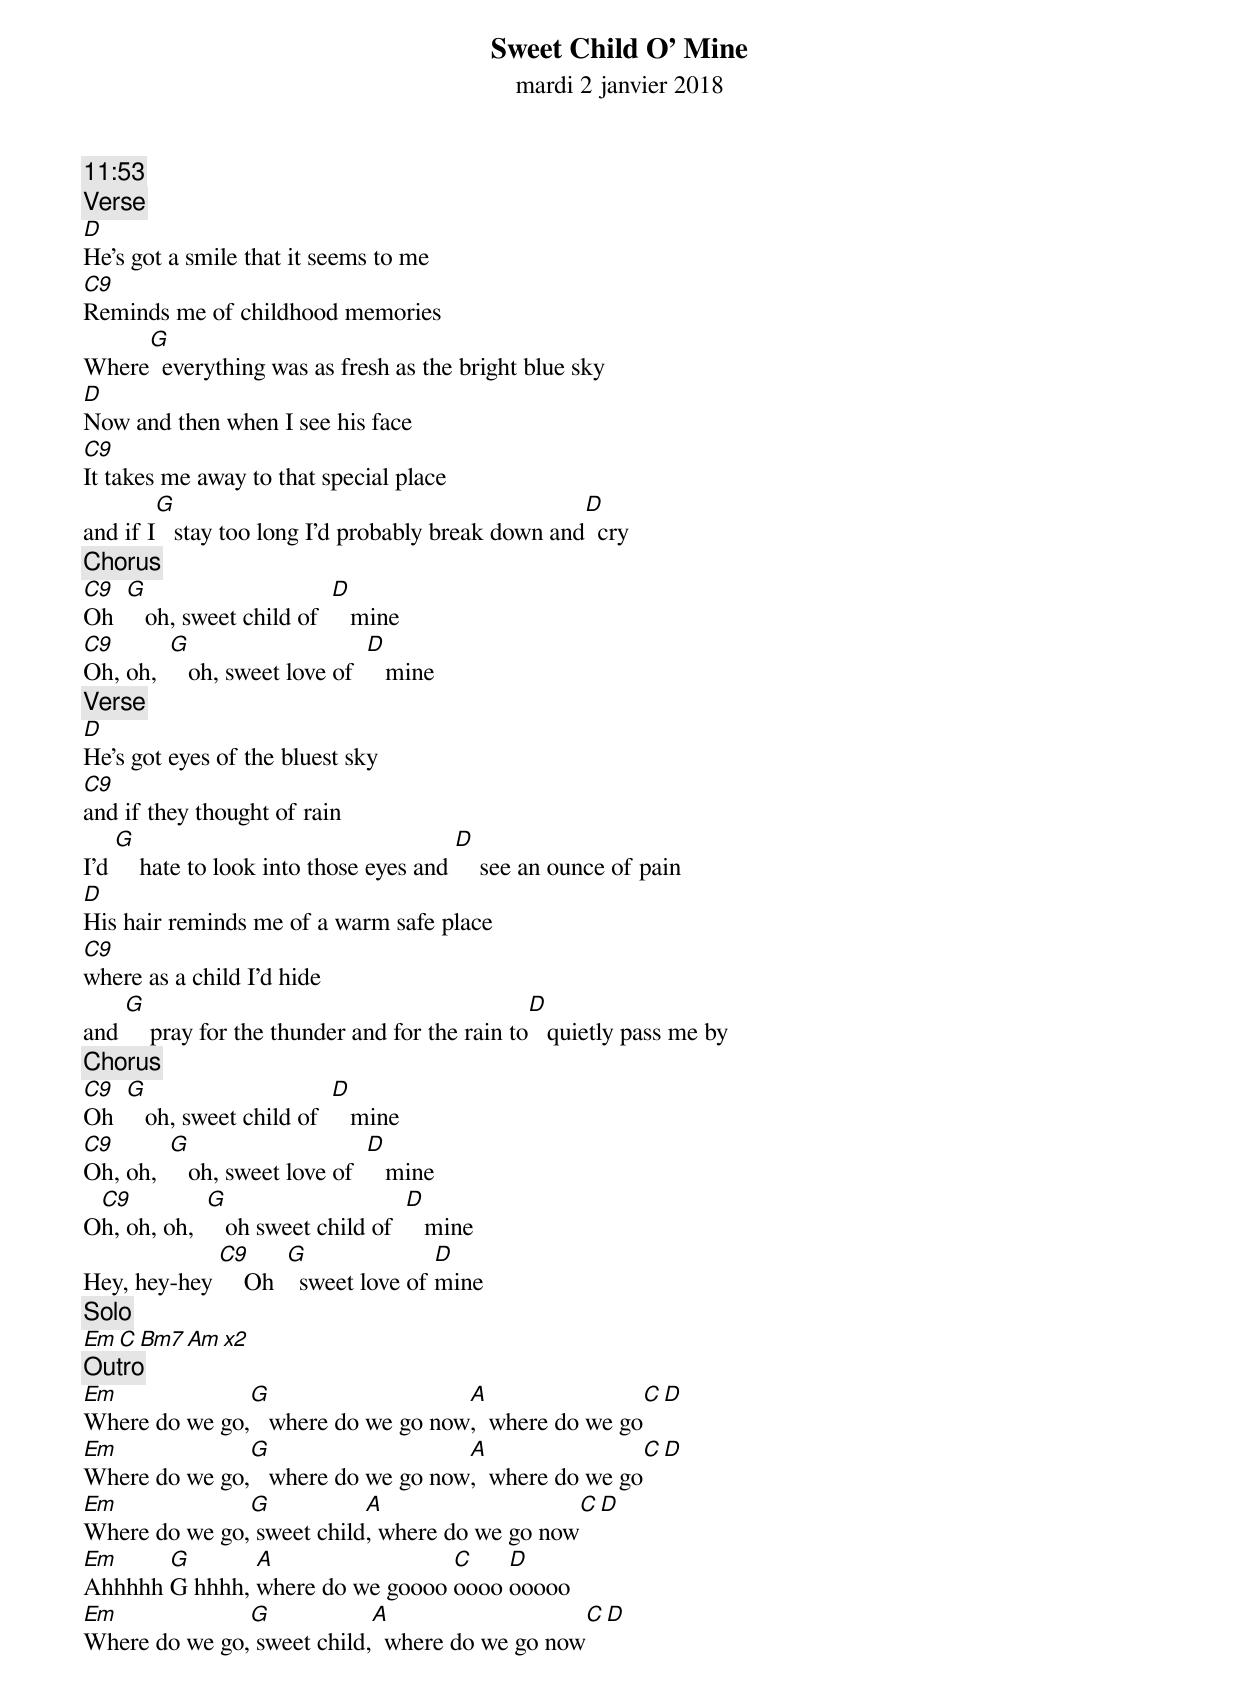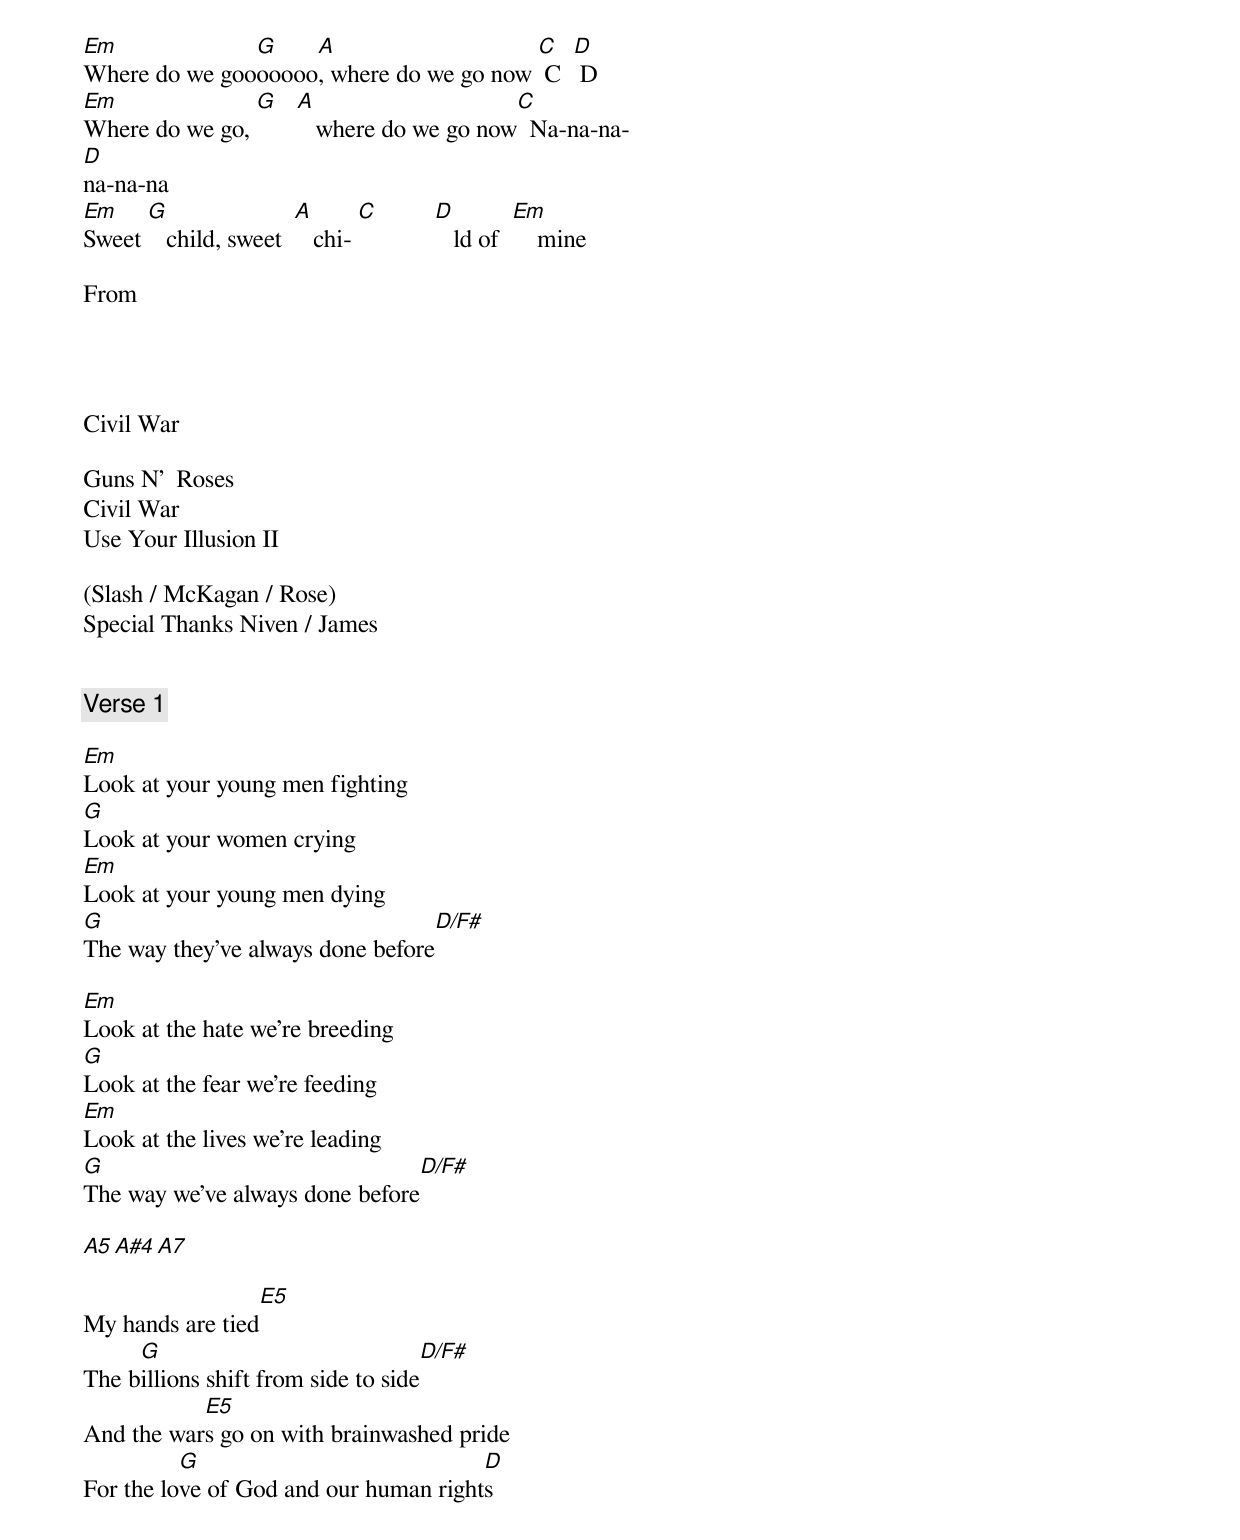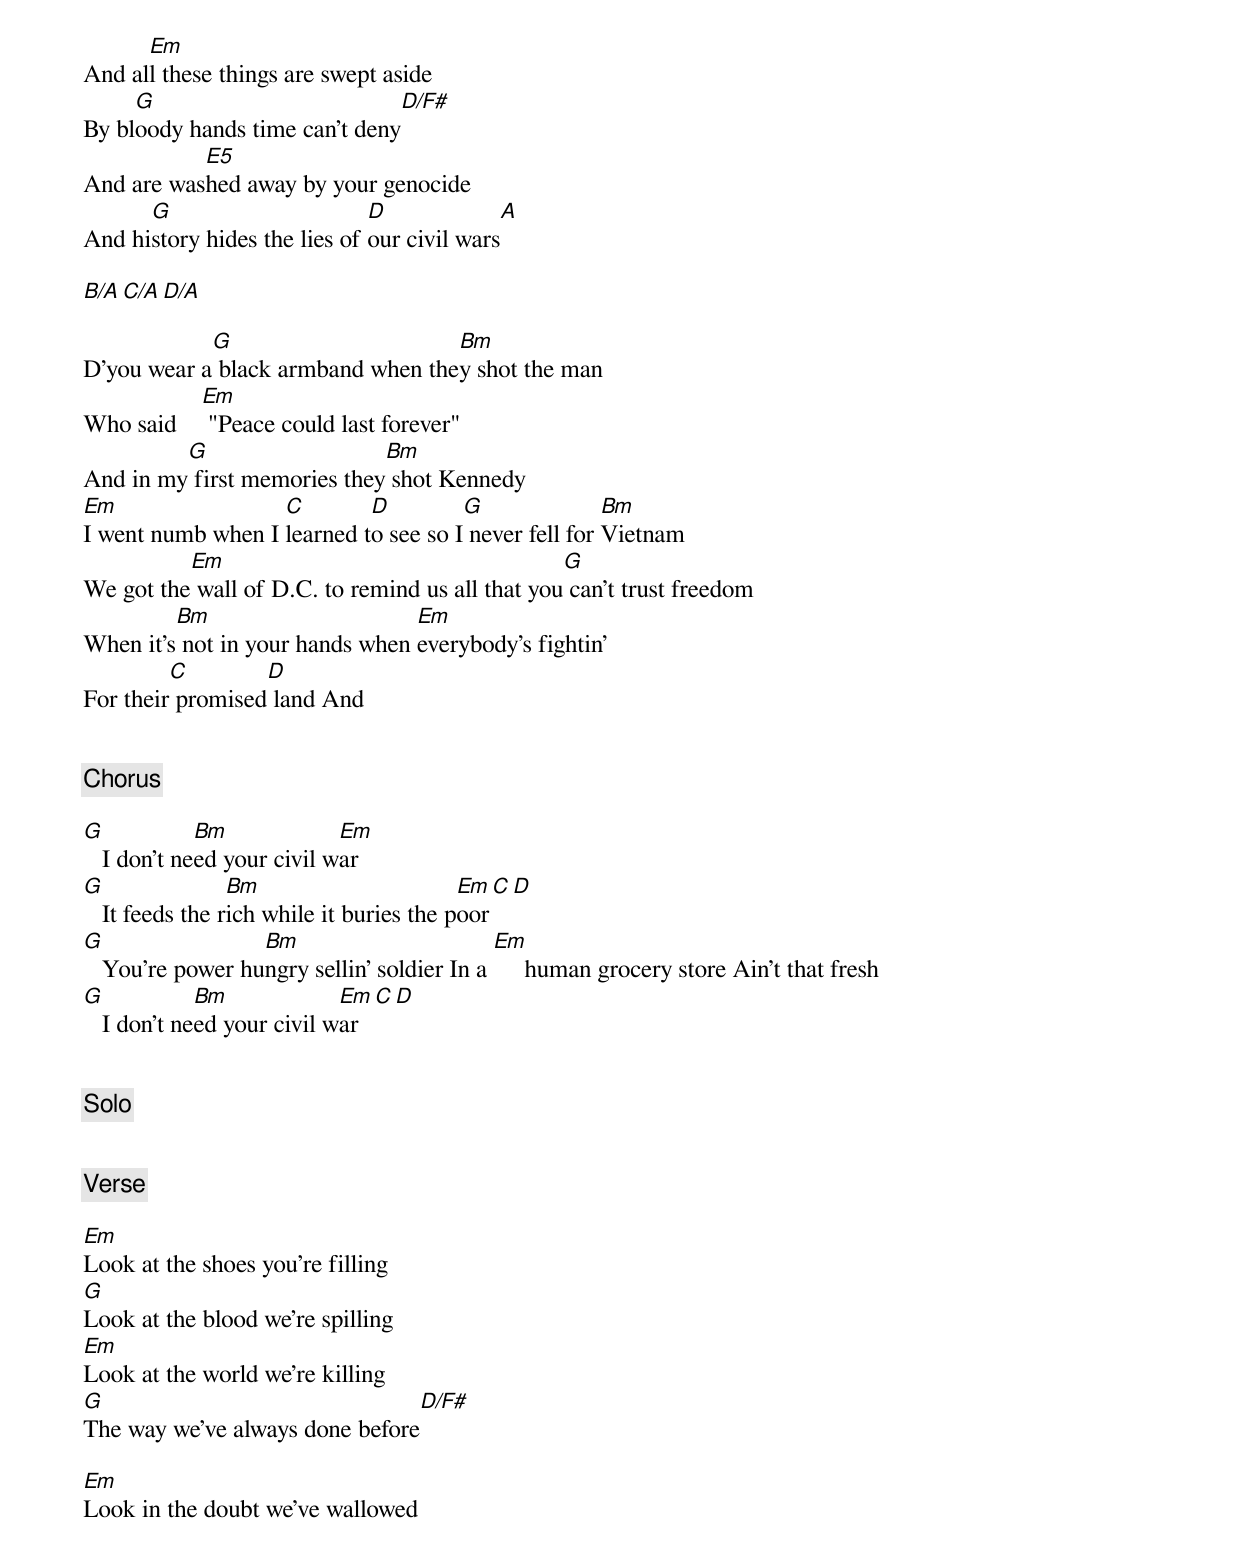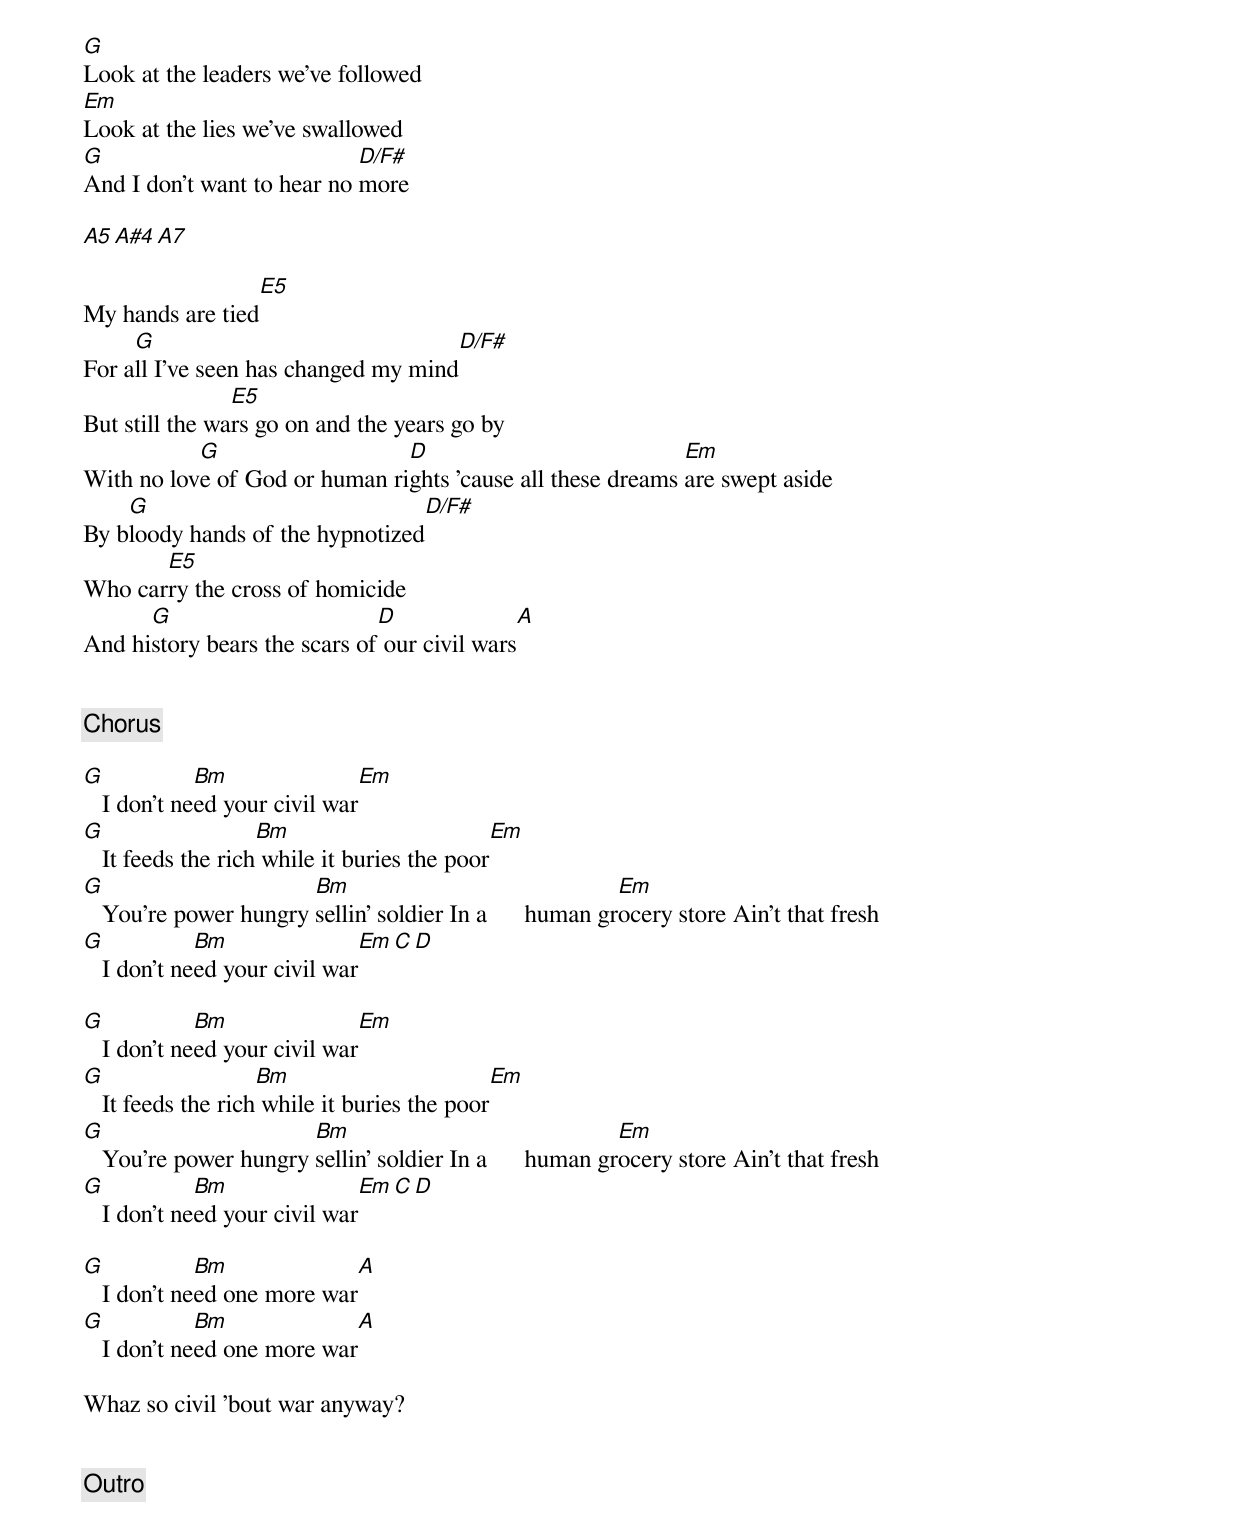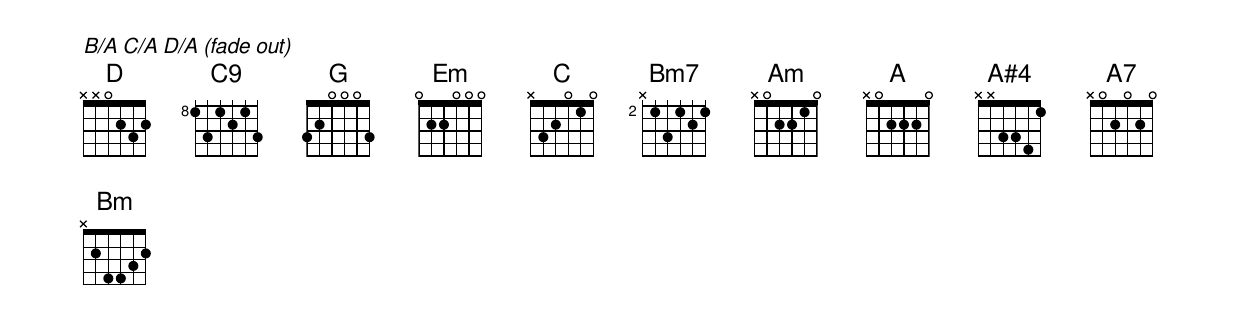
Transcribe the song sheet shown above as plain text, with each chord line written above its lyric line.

Sweet Child O' Mine
mardi 2 janvier 2018
11:53
[Verse]
D
He's got a smile that it seems to me
C9
Reminds me of childhood memories
     G
Where  everything was as fresh as the bright blue sky
D
Now and then when I see his face
C9
It takes me away to that special place
        G                                           D
and if I   stay too long I'd probably break down and  cry
[Chorus]
C9  G                      D
Oh     oh, sweet child of     mine
C9       G                     D
Oh, oh,     oh, sweet love of     mine
[Verse]
D
He's got eyes of the bluest sky
C9
and if they thought of rain
    G                                    D
I'd     hate to look into those eyes and     see an ounce of pain
D
His hair reminds me of a warm safe place
C9
where as a child I'd hide
    G                                           D
and     pray for the thunder and for the rain to   quietly pass me by
[Chorus]
C9  G                      D
Oh     oh, sweet child of     mine
C9       G                     D
Oh, oh,     oh, sweet love of     mine
 C9          G                     D
Oh, oh, oh,     oh sweet child of     mine
             C9      G               D
Hey, hey-hey     Oh    sweet love of mine
[Solo]
Em   C   Bm7   Am  x2
[Outro]
Em             G                    A                  C   D
Where do we go,   where do we go now,  where do we go
Em             G                    A                  C   D
Where do we go,   where do we go now,  where do we go
Em             G           A                   C   D
Where do we go, sweet child, where do we go now
Em     G       A                 C    D
Ahhhhh G hhhh, where do we goooo oooo ooooo
Em             G            A                     C   D
Where do we go, sweet child,  where do we go now
Em             G    A                    C   D
Where do we gooooooo, where do we go now  C   D
Em              G  A                    C
Where do we go,       where do we go now  Na-na-na-
D
na-na-na
Em    G                A       C        D         Em
Sweet    child, sweet     chi-             ld of      mine

From <https://tabs.ultimate-guitar.com/tab/guns_n_roses/sweet_child_o_mine_chords_12649>




Civil War

Guns N'  Roses
Civil War
Use Your Illusion II

(Slash / McKagan / Rose)
Special Thanks Niven / James


[Verse 1]

Em
Look at your young men fighting
G
Look at your women crying
Em
Look at your young men dying
G                                 D/F#
The way they've always done before

Em
Look at the hate we're breeding
G
Look at the fear we're feeding
Em
Look at the lives we're leading
G                               D/F#
The way we've always done before

A5  A#4  A7

                   E5
My hands are tied
     G                                  D/F#
The billions shift from side to side
           E5
And the wars go on with brainwashed pride
          G                            D
For the love of God and our human rights
      Em
And all these things are swept aside
     G                                   D/F#
By bloody hands time can't deny
           E5
And are washed away by your genocide
      G                       D                   A
And history hides the lies of our civil wars

B/A  C/A  D/A

            G                      Bm
D'you wear a black armband when they shot the man
            Em
Who said     "Peace could last forever"
         G                   Bm
And in my first memories they shot Kennedy
Em                 C        D         G               Bm
I went numb when I learned to see so I never fell for Vietnam
          Em                                     G
We got the wall of D.C. to remind us all that you can't trust freedom
         Bm                      Em
When it's not in your hands when everybody's fightin'
         C        D
For their promised land And


[Chorus]

G            Bm             Em
   I don't need your civil war
G                Bm                       Em   C  D
   It feeds the rich while it buries the poor
G                 Bm                        Em
   You're power hungry sellin' soldier In a      human grocery store Ain't that fresh
G            Bm             Em    C  D
   I don't need your civil war


[Solo]


[Verse]

Em
Look at the shoes you're filling
G
Look at the blood we're spilling
Em
Look at the world we're killing
G                               D/F#
The way we've always done before

Em
Look in the doubt we've wallowed
G
Look at the leaders we've followed
Em
Look at the lies we've swallowed
G                           D/F#
And I don't want to hear no more

A5  A#4  A7

                   E5
My hands are tied
     G                                        D/F#
For all I've seen has changed my mind
                E5
But still the wars go on and the years go by
           G                   D                            Em
With no love of God or human rights 'cause all these dreams are swept aside
    G                                    D/F#
By bloody hands of the hypnotized
       E5
Who carry the cross of homicide
      G                       D                      A
And history bears the scars of our civil wars


[Chorus]

G            Bm                 Em
   I don't need your civil war
G                   Bm                               Em
   It feeds the rich while it buries the poor
G                      Bm                                Em
   You're power hungry sellin' soldier In a      human grocery store Ain't that fresh
G            Bm                 Em          C  D
   I don't need your civil war

G            Bm                 Em
   I don't need your civil war
G                   Bm                               Em
   It feeds the rich while it buries the poor
G                      Bm                                Em
   You're power hungry sellin' soldier In a      human grocery store Ain't that fresh
G            Bm                 Em          C  D
   I don't need your civil war

G            Bm                  A
   I don't need one more war
G            Bm                  A
   I don't need one more war

Whaz so civil 'bout war anyway?


[Outro]

B/A  C/A  D/A  (fade out)
